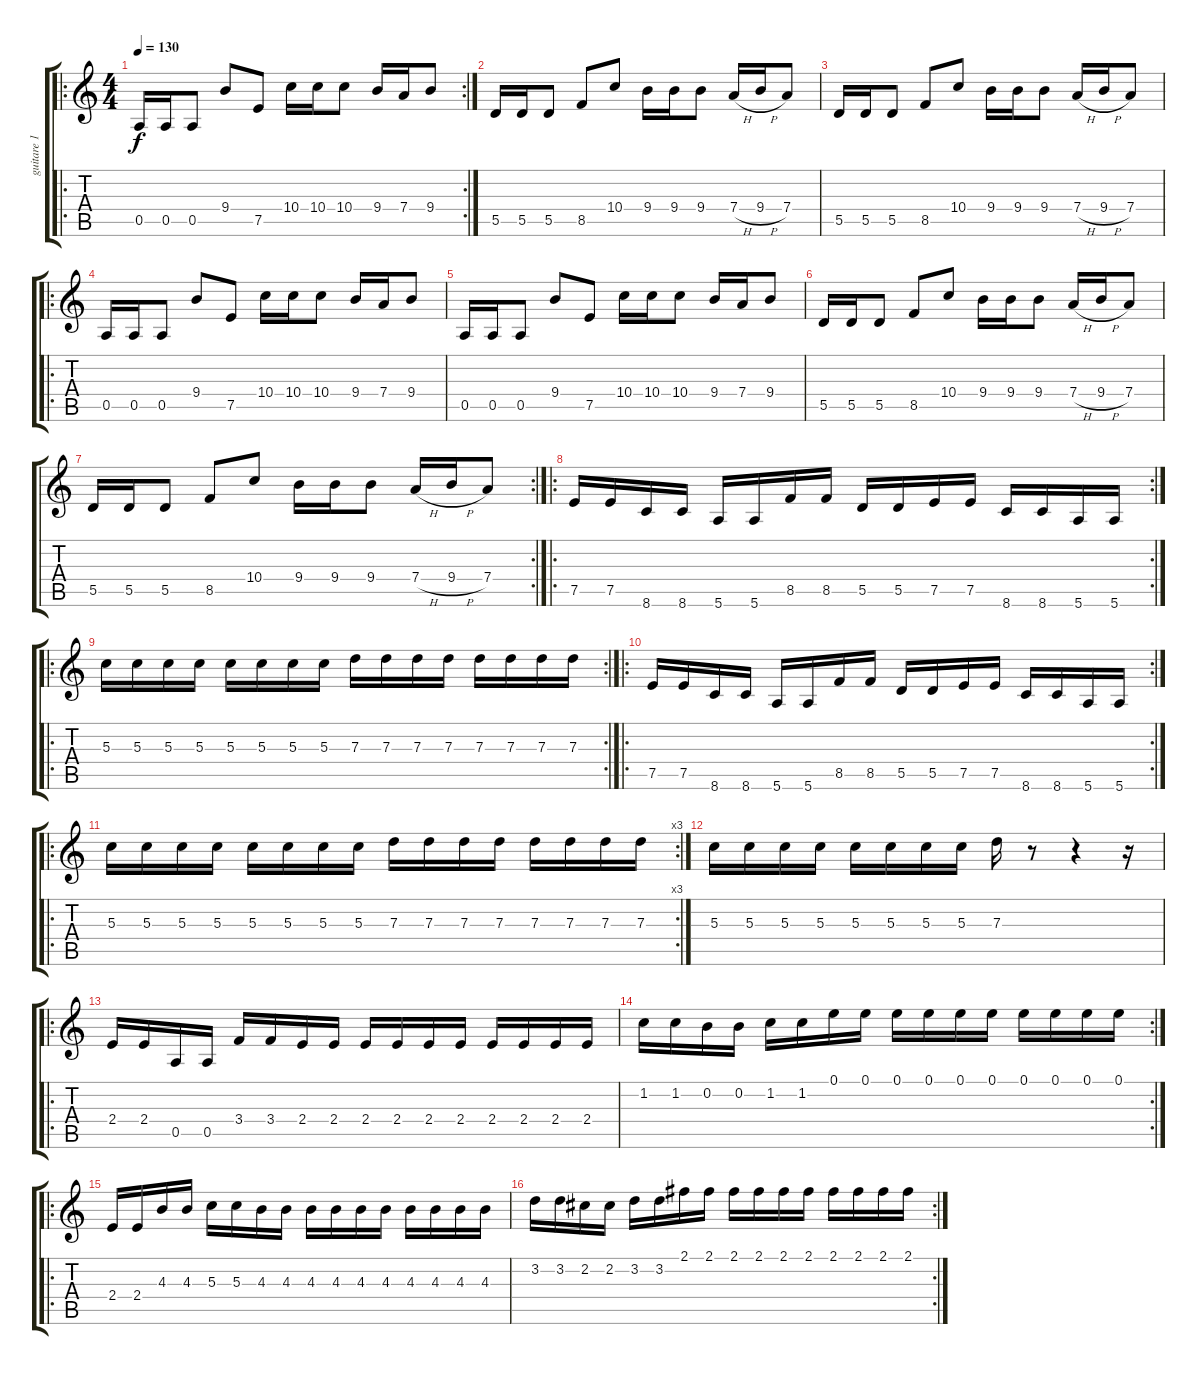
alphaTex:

\track ("guitare 1" "guitare 1") {instrument overdrivenguitar}
\staff {score tabs}
\tuning (E4 B3 G3 D3 A2 E2) {hide}
\ro
\rc 2
\ts (4 4)
\tempo 130
\clef g2
\ks c
0.5.16{dy f instrument overdrivenguitar} 0.5.16 0.5.8 9.4.8 7.5.8 10.4.16 10.4.16 10.4.8 9.4.16 7.4.16 9.4.8 |
5.5.16 5.5.16 5.5.8 8.5.8 10.4.8 9.4.16 9.4.16 9.4.8 7.4{h}.16 9.4{h}.16 7.4.8 |
5.5.16 5.5.16 5.5.8 8.5.8 10.4.8 9.4.16 9.4.16 9.4.8 7.4{h}.16 9.4{h}.16 7.4.8 |
\ro
0.5.16 0.5.16 0.5.8 9.4.8 7.5.8 10.4.16 10.4.16 10.4.8 9.4.16 7.4.16 9.4.8 |
0.5.16 0.5.16 0.5.8 9.4.8 7.5.8 10.4.16 10.4.16 10.4.8 9.4.16 7.4.16 9.4.8 |
5.5.16 5.5.16 5.5.8 8.5.8 10.4.8 9.4.16 9.4.16 9.4.8 7.4{h}.16 9.4{h}.16 7.4.8 |
\rc 2
5.5.16 5.5.16 5.5.8 8.5.8 10.4.8 9.4.16 9.4.16 9.4.8 7.4{h}.16 9.4{h}.16 7.4.8 |
\ro
\rc 2
7.5.16 7.5.16 8.6.16 8.6.16 5.6.16 5.6.16 8.5.16 8.5.16 5.5.16 5.5.16 7.5.16 7.5.16 8.6.16 8.6.16 5.6.16 5.6.16 |
\ro
\rc 2
5.3.16 5.3.16 5.3.16 5.3.16 5.3.16 5.3.16 5.3.16 5.3.16 7.3.16 7.3.16 7.3.16 7.3.16 7.3.16 7.3.16 7.3.16 7.3.16 |
\ro
\rc 2
7.5.16 7.5.16 8.6.16 8.6.16 5.6.16 5.6.16 8.5.16 8.5.16 5.5.16 5.5.16 7.5.16 7.5.16 8.6.16 8.6.16 5.6.16 5.6.16 |
\ro
\rc 3
5.3.16 5.3.16 5.3.16 5.3.16 5.3.16 5.3.16 5.3.16 5.3.16 7.3.16 7.3.16 7.3.16 7.3.16 7.3.16 7.3.16 7.3.16 7.3.16 |
5.3.16 5.3.16 5.3.16 5.3.16 5.3.16 5.3.16 5.3.16 5.3.16 7.3.16 r.8 r.4 r.16 |
\ro
2.4.16 2.4.16 0.5.16 0.5.16 3.4.16 3.4.16 2.4.16 2.4.16 2.4.16 2.4.16 2.4.16 2.4.16 2.4.16 2.4.16 2.4.16 2.4.16 |
\rc 2
1.2.16 1.2.16 0.2.16 0.2.16 1.2.16 1.2.16 0.1.16 0.1.16 0.1.16 0.1.16 0.1.16 0.1.16 0.1.16 0.1.16 0.1.16 0.1.16 |
\ro
2.4.16 2.4.16 4.3.16 4.3.16 5.3.16 5.3.16 4.3.16 4.3.16 4.3.16 4.3.16 4.3.16 4.3.16 4.3.16 4.3.16 4.3.16 4.3.16 |
\rc 2
3.2.16 3.2.16 2.2.16 2.2.16 3.2.16 3.2.16 2.1.16 2.1.16 2.1.16 2.1.16 2.1.16 2.1.16 2.1.16 2.1.16 2.1.16 2.1.16
